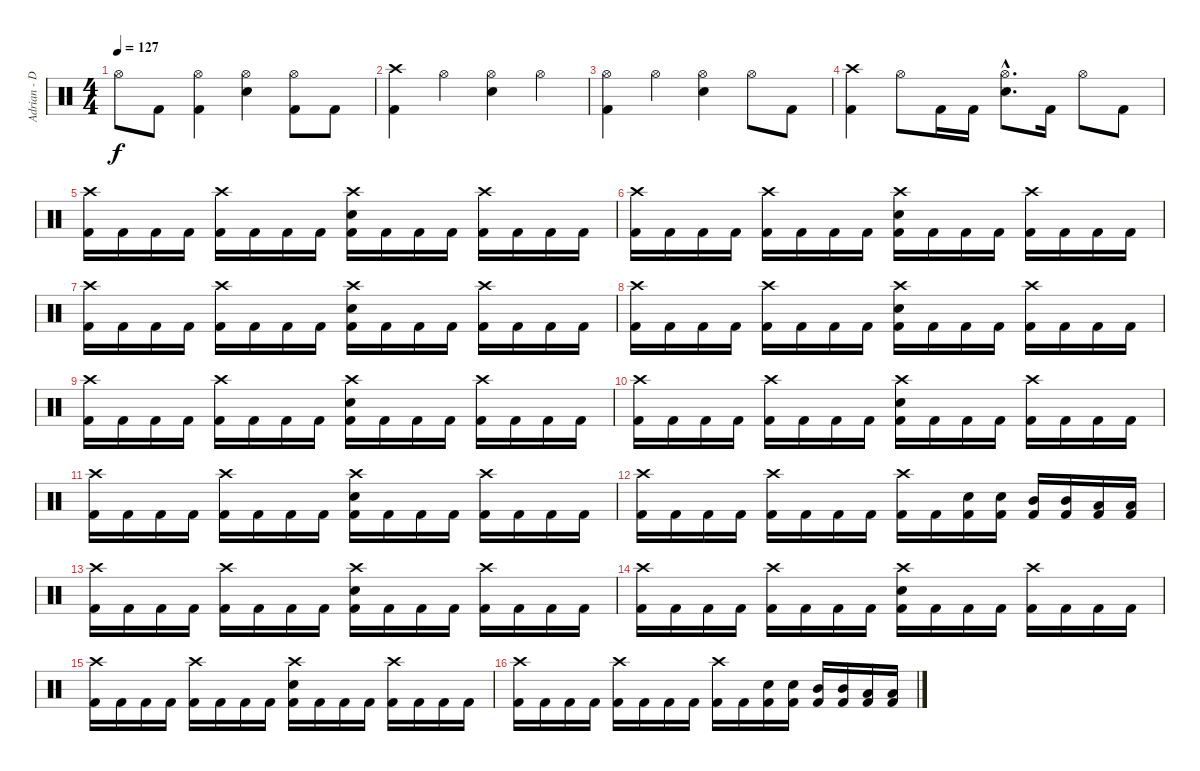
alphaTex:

\track ("Adrian - Drums" "Adrian - D") {instrument percussion}
\staff {score}
\articulation defaults
\ts (4 4)
\tempo 127
\clef neutral
\ks c "Hi-Hat (open)".8{dy f} "Kick (hit) 2".8
("Hi-Hat (open)" "Kick (hit) 2").4 ("Hi-Hat (open)" "Electric Snare (hit)").4 ("Hi-Hat (open)" "Kick (hit) 2").8 "Kick (hit) 2".8 |
("Crash high (hit)" "Kick (hit) 2").4 "Hi-Hat (open)".4 ("Hi-Hat (open)" "Electric Snare (hit)").4 "Hi-Hat (open)".4 |
("Hi-Hat (open)" "Kick (hit) 2").4 "Hi-Hat (open)".4 ("Hi-Hat (open)" "Electric Snare (hit)").4 "Hi-Hat (open)".8 "Kick (hit) 2".8 |
("Crash high (hit)" "Kick (hit) 2").4 "Hi-Hat (open)".8 "Kick (hit) 2".16 "Kick (hit) 2".16 ("Hi-Hat (open)"{hac} "Electric Snare (hit)"{hac}).8{d} "Kick (hit) 2".16 "Hi-Hat (open)".8 "Kick (hit) 2".8 |
("Crash high (hit)" "Kick (hit) 2").16 "Kick (hit) 2".16 "Kick (hit) 2".16 "Kick (hit) 2".16 ("Crash high (hit)" "Kick (hit) 2").16 "Kick (hit) 2".16 "Kick (hit) 2".16 "Kick (hit) 2".16 ("Crash high (hit)" "Electric Snare (hit)" "Kick (hit) 2").16 "Kick (hit) 2".16 "Kick (hit) 2".16 "Kick (hit) 2".16 ("Crash high (hit)" "Kick (hit) 2").16 "Kick (hit) 2".16 "Kick (hit) 2".16 "Kick (hit) 2".16 |
("Crash high (hit)" "Kick (hit) 2").16 "Kick (hit) 2".16 "Kick (hit) 2".16 "Kick (hit) 2".16 ("Crash high (hit)" "Kick (hit) 2").16 "Kick (hit) 2".16 "Kick (hit) 2".16 "Kick (hit) 2".16 ("Crash high (hit)" "Electric Snare (hit)" "Kick (hit) 2").16 "Kick (hit) 2".16 "Kick (hit) 2".16 "Kick (hit) 2".16 ("Crash high (hit)" "Kick (hit) 2").16 "Kick (hit) 2".16 "Kick (hit) 2".16 "Kick (hit) 2".16 |
("Crash high (hit)" "Kick (hit) 2").16 "Kick (hit) 2".16 "Kick (hit) 2".16 "Kick (hit) 2".16 ("Crash high (hit)" "Kick (hit) 2").16 "Kick (hit) 2".16 "Kick (hit) 2".16 "Kick (hit) 2".16 ("Crash high (hit)" "Electric Snare (hit)" "Kick (hit) 2").16 "Kick (hit) 2".16 "Kick (hit) 2".16 "Kick (hit) 2".16 ("Crash high (hit)" "Kick (hit) 2").16 "Kick (hit) 2".16 "Kick (hit) 2".16 "Kick (hit) 2".16 |
("Crash high (hit)" "Kick (hit) 2").16 "Kick (hit) 2".16 "Kick (hit) 2".16 "Kick (hit) 2".16 ("Crash high (hit)" "Kick (hit) 2").16 "Kick (hit) 2".16 "Kick (hit) 2".16 "Kick (hit) 2".16 ("Crash high (hit)" "Electric Snare (hit)" "Kick (hit) 2").16 "Kick (hit) 2".16 "Kick (hit) 2".16 "Kick (hit) 2".16 ("Crash high (hit)" "Kick (hit) 2").16 "Kick (hit) 2".16 "Kick (hit) 2".16 "Kick (hit) 2".16 |
("Crash high (hit)" "Kick (hit) 2").16 "Kick (hit) 2".16 "Kick (hit) 2".16 "Kick (hit) 2".16 ("Crash high (hit)" "Kick (hit) 2").16 "Kick (hit) 2".16 "Kick (hit) 2".16 "Kick (hit) 2".16 ("Crash high (hit)" "Electric Snare (hit)" "Kick (hit) 2").16 "Kick (hit) 2".16 "Kick (hit) 2".16 "Kick (hit) 2".16 ("Crash high (hit)" "Kick (hit) 2").16 "Kick (hit) 2".16 "Kick (hit) 2".16 "Kick (hit) 2".16 |
("Crash high (hit)" "Kick (hit) 2").16 "Kick (hit) 2".16 "Kick (hit) 2".16 "Kick (hit) 2".16 ("Crash high (hit)" "Kick (hit) 2").16 "Kick (hit) 2".16 "Kick (hit) 2".16 "Kick (hit) 2".16 ("Crash high (hit)" "Electric Snare (hit)" "Kick (hit) 2").16 "Kick (hit) 2".16 "Kick (hit) 2".16 "Kick (hit) 2".16 ("Crash high (hit)" "Kick (hit) 2").16 "Kick (hit) 2".16 "Kick (hit) 2".16 "Kick (hit) 2".16 |
("Crash high (hit)" "Kick (hit) 2").16 "Kick (hit) 2".16 "Kick (hit) 2".16 "Kick (hit) 2".16 ("Crash high (hit)" "Kick (hit) 2").16 "Kick (hit) 2".16 "Kick (hit) 2".16 "Kick (hit) 2".16 ("Crash high (hit)" "Electric Snare (hit)" "Kick (hit) 2").16 "Kick (hit) 2".16 "Kick (hit) 2".16 "Kick (hit) 2".16 ("Crash high (hit)" "Kick (hit) 2").16 "Kick (hit) 2".16 "Kick (hit) 2".16 "Kick (hit) 2".16 |
("Crash high (hit)" "Kick (hit) 2").16 "Kick (hit) 2".16 "Kick (hit) 2".16 "Kick (hit) 2".16 ("Crash high (hit)" "Kick (hit) 2").16 "Kick (hit) 2".16 "Kick (hit) 2".16 "Kick (hit) 2".16 ("Crash high (hit)" "Kick (hit) 2").16 "Kick (hit) 2".16 ("Electric Snare (hit)" "Kick (hit) 2").16 ("Electric Snare (hit)" "Kick (hit) 2").16 ("Mid Tom (hit)" "Kick (hit) 2").16 ("Mid Tom (hit)" "Kick (hit) 2").16 ("Low Tom (hit)" "Kick (hit) 2").16 ("Low Tom (hit)" "Kick (hit) 2").16 |
("Crash high (hit)" "Kick (hit) 2").16 "Kick (hit) 2".16 "Kick (hit) 2".16 "Kick (hit) 2".16 ("Crash high (hit)" "Kick (hit) 2").16 "Kick (hit) 2".16 "Kick (hit) 2".16 "Kick (hit) 2".16 ("Crash high (hit)" "Electric Snare (hit)" "Kick (hit) 2").16 "Kick (hit) 2".16 "Kick (hit) 2".16 "Kick (hit) 2".16 ("Crash high (hit)" "Kick (hit) 2").16 "Kick (hit) 2".16 "Kick (hit) 2".16 "Kick (hit) 2".16 |
("Crash high (hit)" "Kick (hit) 2").16 "Kick (hit) 2".16 "Kick (hit) 2".16 "Kick (hit) 2".16 ("Crash high (hit)" "Kick (hit) 2").16 "Kick (hit) 2".16 "Kick (hit) 2".16 "Kick (hit) 2".16 ("Crash high (hit)" "Electric Snare (hit)" "Kick (hit) 2").16 "Kick (hit) 2".16 "Kick (hit) 2".16 "Kick (hit) 2".16 ("Crash high (hit)" "Kick (hit) 2").16 "Kick (hit) 2".16 "Kick (hit) 2".16 "Kick (hit) 2".16 |
("Crash high (hit)" "Kick (hit) 2").16 "Kick (hit) 2".16 "Kick (hit) 2".16 "Kick (hit) 2".16 ("Crash high (hit)" "Kick (hit) 2").16 "Kick (hit) 2".16 "Kick (hit) 2".16 "Kick (hit) 2".16 ("Crash high (hit)" "Electric Snare (hit)" "Kick (hit) 2").16 "Kick (hit) 2".16 "Kick (hit) 2".16 "Kick (hit) 2".16 ("Crash high (hit)" "Kick (hit) 2").16 "Kick (hit) 2".16 "Kick (hit) 2".16 "Kick (hit) 2".16 |
("Crash high (hit)" "Kick (hit) 2").16 "Kick (hit) 2".16 "Kick (hit) 2".16 "Kick (hit) 2".16 ("Crash high (hit)" "Kick (hit) 2").16 "Kick (hit) 2".16 "Kick (hit) 2".16 "Kick (hit) 2".16 ("Crash high (hit)" "Kick (hit) 2").16 "Kick (hit) 2".16 ("Electric Snare (hit)" "Kick (hit) 2").16 ("Electric Snare (hit)" "Kick (hit) 2").16 ("Mid Tom (hit)" "Kick (hit) 2").16 ("Mid Tom (hit)" "Kick (hit) 2").16 ("Low Tom (hit)" "Kick (hit) 2").16 ("Low Tom (hit)" "Kick (hit) 2").16
